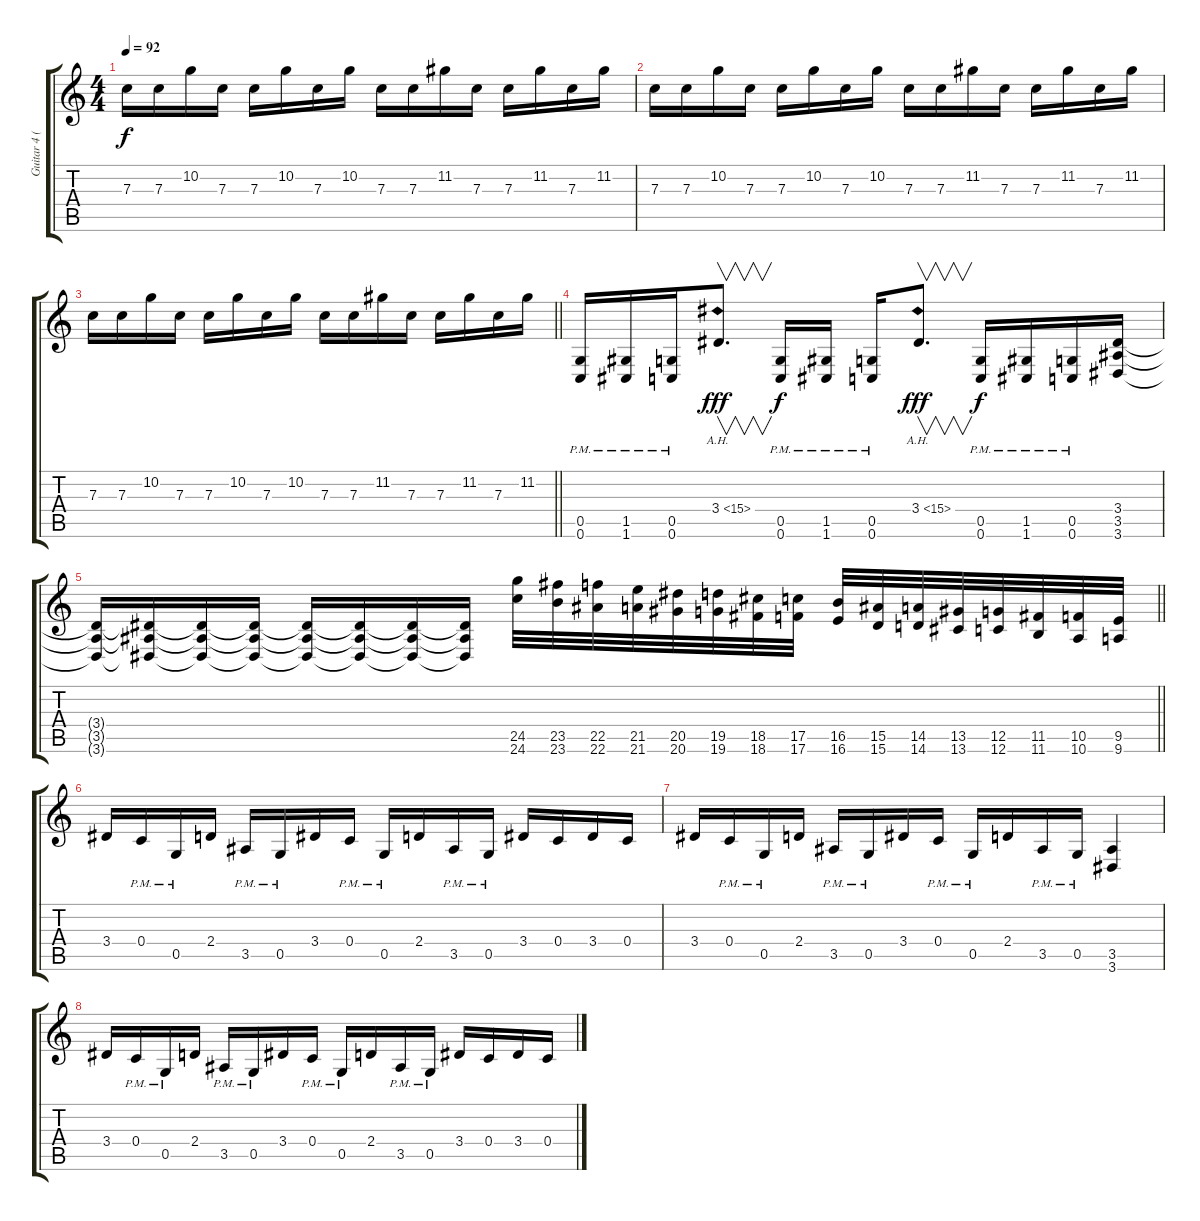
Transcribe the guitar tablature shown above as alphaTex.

\track ("Guitar 4 (Distorted- Padget)" "Guitar 4 (") {instrument distortionguitar}
\staff {score tabs}
\tuning (D4 A3 F3 C3 G2 C2) {hide}
\ts (4 4)
\tempo 92
\clef g2
\ks c
7.3{t}.16{dy f} 7.3.16 10.2.16 7.3.16 7.3.16 10.2.16 7.3.16 10.2.16 7.3.16 7.3.16 11.2.16 7.3.16 7.3.16 11.2.16 7.3.16 11.2.16 |
7.3.16 7.3.16 10.2.16 7.3.16 7.3.16 10.2.16 7.3.16 10.2.16 7.3.16 7.3.16 11.2.16 7.3.16 7.3.16 11.2.16 7.3.16 11.2.16 |
\barLineRight lightlight
7.3.16 7.3.16 10.2.16 7.3.16 7.3.16 10.2.16 7.3.16 10.2.16 7.3.16 7.3.16 11.2.16 7.3.16 7.3.16 11.2.16 7.3.16 11.2.16 |
(0.5{pm} 0.6{pm}).16 (1.5{pm} 1.6{pm}).16 (0.5{pm} 0.6{pm}).16 3.4{ah 12}.8{v d dy fff} (0.5{pm} 0.6{pm}).16{dy f} (1.5{pm} 1.6{pm}).16 (0.5{pm} 0.6{pm}).16 3.4{ah 12}.8{v d dy fff} (0.5{pm} 0.6{pm}).16{dy f} (1.5{pm} 1.6{pm}).16 (0.5{pm} 0.6{pm}).16 (3.4 3.5 3.6).16 |
\barLineRight lightlight
(3.4{t} 3.5{t} 3.6{t}).16 (3.4{t} 3.5{t} 3.6{t}).16 (3.4{t} 3.5{t} 3.6{t}).16 (3.4{t} 3.5{t} 3.6{t}).16 (3.4{t} 3.5{t} 3.6{t}).16 (3.4{t} 3.5{t} 3.6{t}).16 (3.4{t} 3.5{t} 3.6{t}).16 (3.4{t} 3.5{t} 3.6{t}).16 (24.5 24.6).32{instrument guitarfretnoise} (23.5 23.6).32 (22.5 22.6).32 (21.5 21.6).32 (20.5 20.6).32 (19.5 19.6).32 (18.5 18.6).32 (17.5 17.6).32 (16.5 16.6).32 (15.5 15.6).32 (14.5 14.6).32 (13.5 13.6).32 (12.5 12.6).32 (11.5 11.6).32 (10.5 10.6).32 (9.5 9.6).32 |
3.4.16{instrument distortionguitar} 0.4{pm}.16 0.5{pm}.16 2.4.16 3.5{pm}.16 0.5{pm}.16 3.4.16 0.4{pm}.16 0.5{pm}.16 2.4.16 3.5{pm}.16 0.5{pm}.16 3.4.16 0.4.16 3.4.16 0.4.16 |
3.4.16 0.4{pm}.16 0.5{pm}.16 2.4.16 3.5{pm}.16 0.5{pm}.16 3.4.16 0.4{pm}.16 0.5{pm}.16 2.4.16 3.5{pm}.16 0.5{pm}.16 (3.5 3.6).4 |
3.4.16 0.4{pm}.16 0.5{pm}.16 2.4.16 3.5{pm}.16 0.5{pm}.16 3.4.16 0.4{pm}.16 0.5{pm}.16 2.4.16 3.5{pm}.16 0.5{pm}.16 3.4.16 0.4.16 3.4.16 0.4.16
